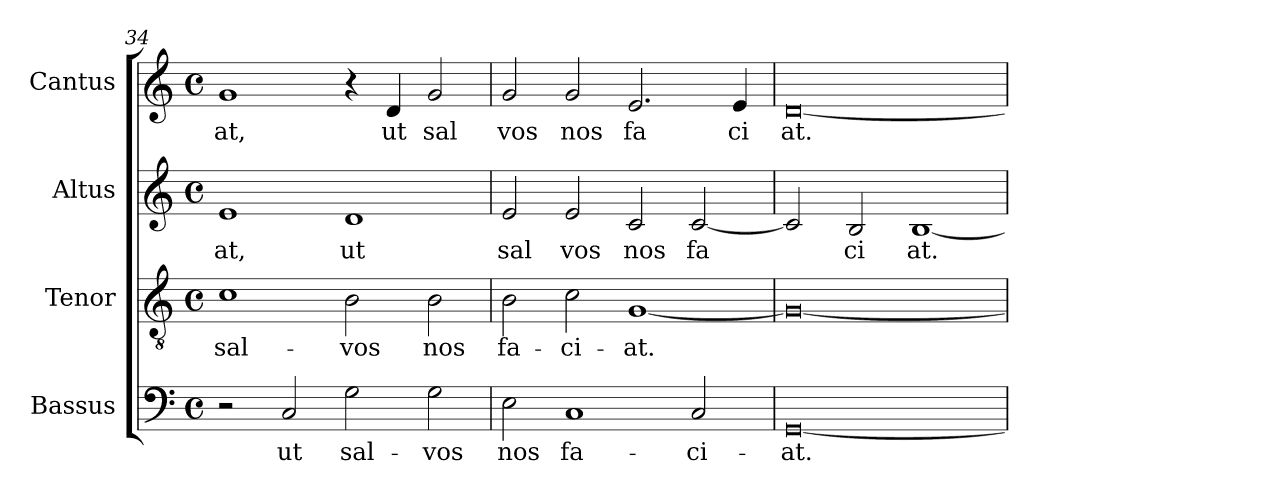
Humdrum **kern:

**kern	**text	**kern	**text	**kern	**text	**kern	**text
*part4	*part4	*part3	*part3	*part2	*part2	*part1	*part1
*staff4	*staff4	*staff3	*staff3	*staff2	*staff2	*staff1	*staff1
*I"Bassus	*	*I"Tenor	*	*I"Altus	*	*I"Cantus	*
*clefF4	*	*clefGv2	*	*clefG2	*	*clefG2	*
*M4/4	*	*M4/4	*	*M4/4	*	*M4/4	*
*met(c)	*	*met(c)	*	*met(c)	*	*met(c)	*
=34	=34	=34	=34	=34	=34	=34	=34
!	!	!	!LO:LY:b:cj	!	!LO:LY:b:cj	!	!LO:LY:b:cj
2r	.	1c	sal-	1e	at,	1g	at,
!	!LO:LY:b:cj	!	!	!	!	!	!
2C/	ut	.	.	.	.	.	.
!	!LO:LY:b:cj	!	!LO:LY:b:cj	!	!LO:LY:b:cj	!	!
2G\	sal-	2B\	-vos	1d	ut	4r	.
!	!	!	!	!	!	!	!LO:LY:b:cj
.	.	.	.	.	.	4d/	ut
!	!LO:LY:b:cj	!	!LO:LY:b:cj	!	!	!	!LO:LY:b:cj
2G\	-vos	2B\	nos	.	.	2g/	sal
=35	=35	=35	=35	=35	=35	=35	=35
!	!LO:LY:b:cj	!	!LO:LY:b:cj	!	!LO:LY:b:cj	!	!LO:LY:b:cj
2E\	nos	2B\	fa-	2e/	sal	2g/	vos
!	!LO:LY:b:cj	!	!LO:LY:b:cj	!	!LO:LY:b:cj	!	!LO:LY:b:cj
1C	fa-	2c\	-ci-	2e/	vos	2g/	nos
!	!	!	!LO:LY:b:cj	!	!LO:LY:b:cj	!	!LO:LY:b:cj
.	.	[<1G	-at.	2c/	nos	2.e/	fa
!	!LO:LY:b:cj	!	!	!	!LO:LY:b:cj	!	!
2C/	-ci-	.	.	[<2c/	fa	.	.
!	!	!	!	!	!	!	!LO:LY:b:cj
.	.	.	.	.	.	4e/	ci
=36	=36	=36	=36	=36	=36	=36	=36
!	!LO:LY:b:cj	!	!	!	!	!	!LO:LY:b:cj
[<0GG	-at.	0G_<	.	2c/]	.	[<0d	at.
!	!	!	!	!	!LO:LY:b:cj	!	!
.	.	.	.	2B/	ci	.	.
!	!	!	!	!	!LO:LY:b:cj	!	!
.	.	.	.	[<1B	at.	.	.
=	=	=	=	=	=	=	=
*-	*-	*-	*-	*-	*-	*-	*-
